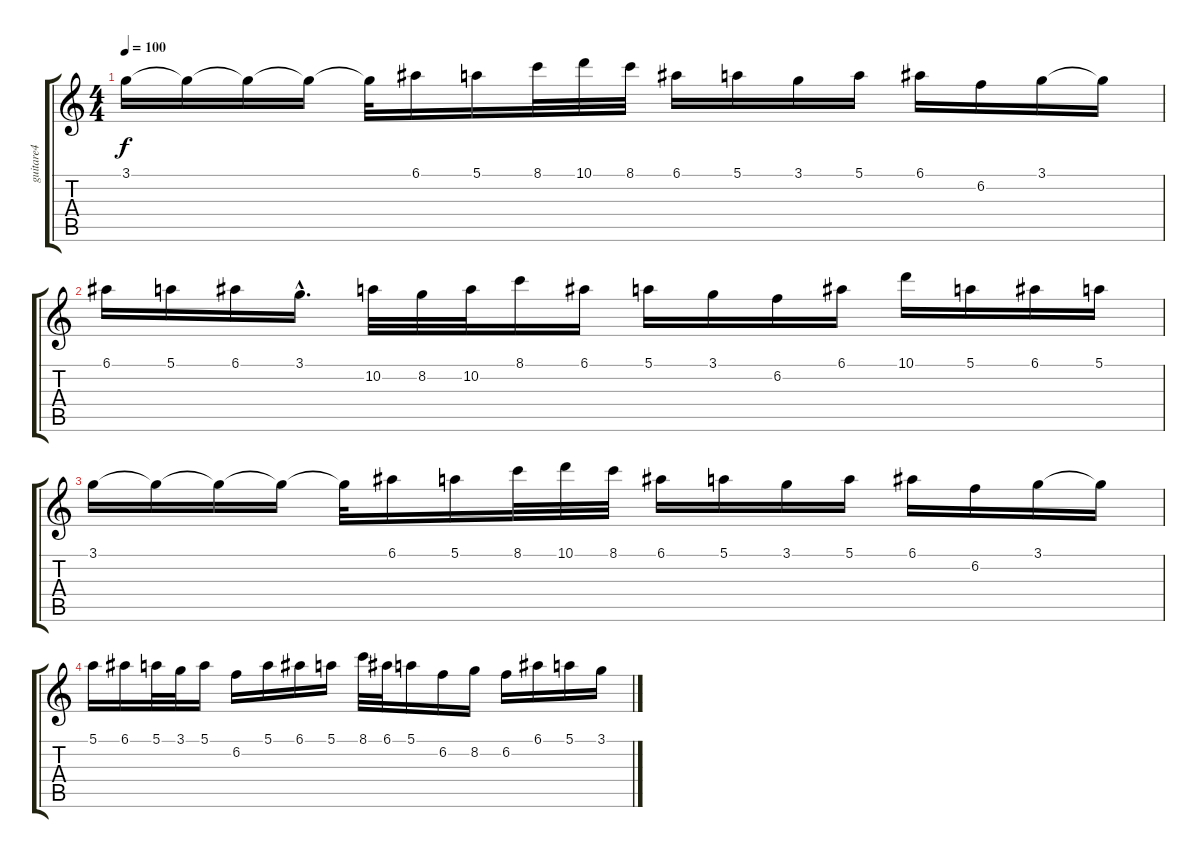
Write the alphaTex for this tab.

\track ("guitare4" "guitare4") {instrument distortionguitar}
\staff {score tabs}
\tuning (E4 B3 G3 D3 A2 E2) {hide}
\ts (4 4)
\tempo 100
\clef g2
\ks c
3.1.16{dy f} 3.1{t}.16 3.1{t}.16 3.1{t}.16 3.1{t}.32 6.1.16 5.1.16 8.1.32 10.1.32 8.1.32 6.1.16 5.1.16 3.1.16 5.1.16 6.1.16 6.2.16 3.1.16 3.1{t}.16 |
6.1.16 5.1.16 6.1.16 3.1{hac}.16{d} 10.2.32 8.2.32 10.2.32 8.1.16 6.1.16 5.1.16 3.1.16 6.2.16 6.1.16 10.1.16 5.1.16 6.1.16 5.1.16 |
3.1.16 3.1{t}.16 3.1{t}.16 3.1{t}.16 3.1{t}.32 6.1.16 5.1.16 8.1.32 10.1.32 8.1.32 6.1.16 5.1.16 3.1.16 5.1.16 6.1.16 6.2.16 3.1.16 3.1{t}.16 |
5.1.16 6.1.16 5.1.32 3.1.32 5.1.16 6.2.16 5.1.16 6.1.16 5.1.16 8.1.32 6.1.32 5.1.16 6.2.16 8.2.16 6.2.16 6.1.16 5.1.16 3.1.16
